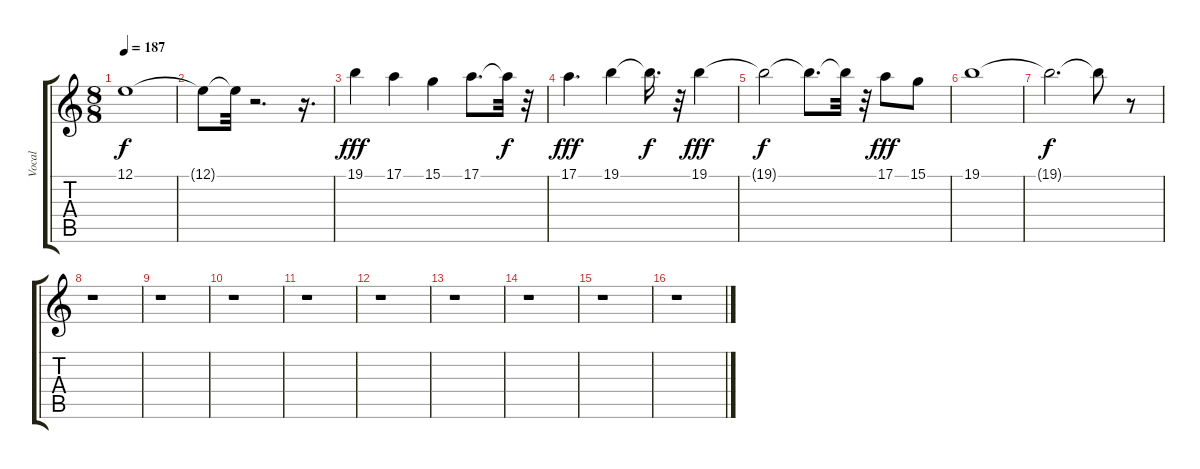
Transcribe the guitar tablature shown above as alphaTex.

\track ("Vocal" "Vocal") {instrument fx5brightness}
\staff {score tabs}
\tuning (E4 B3 G3 D3 A2 E2) {hide}
\ts (8 8)
\tempo 187
\clef g2
\ks c
12.1{t}.1{dy f} |
12.1{t}.8 12.1{t}.32 r.2{d} r.16{d} |
19.1.4{dy fff} 17.1.4 15.1.4 17.1.8{d} 17.1{t}.32{dy f} r.32 |
17.1.4{d dy fff} 19.1.4 19.1{t}.16{d dy f} r.32 19.1.4{dy fff} |
19.1{t}.2{dy f} 19.1{t}.8{d} 19.1{t}.32 r.32 17.1.8{dy fff} 15.1.8 |
19.1.1 |
19.1{t}.2{d dy f} 19.1{t}.8 r.8 |
r.1 |
r.1 |
r.1 |
r.1 |
r.1 |
r.1 |
r.1 |
r.1 |
r.1
